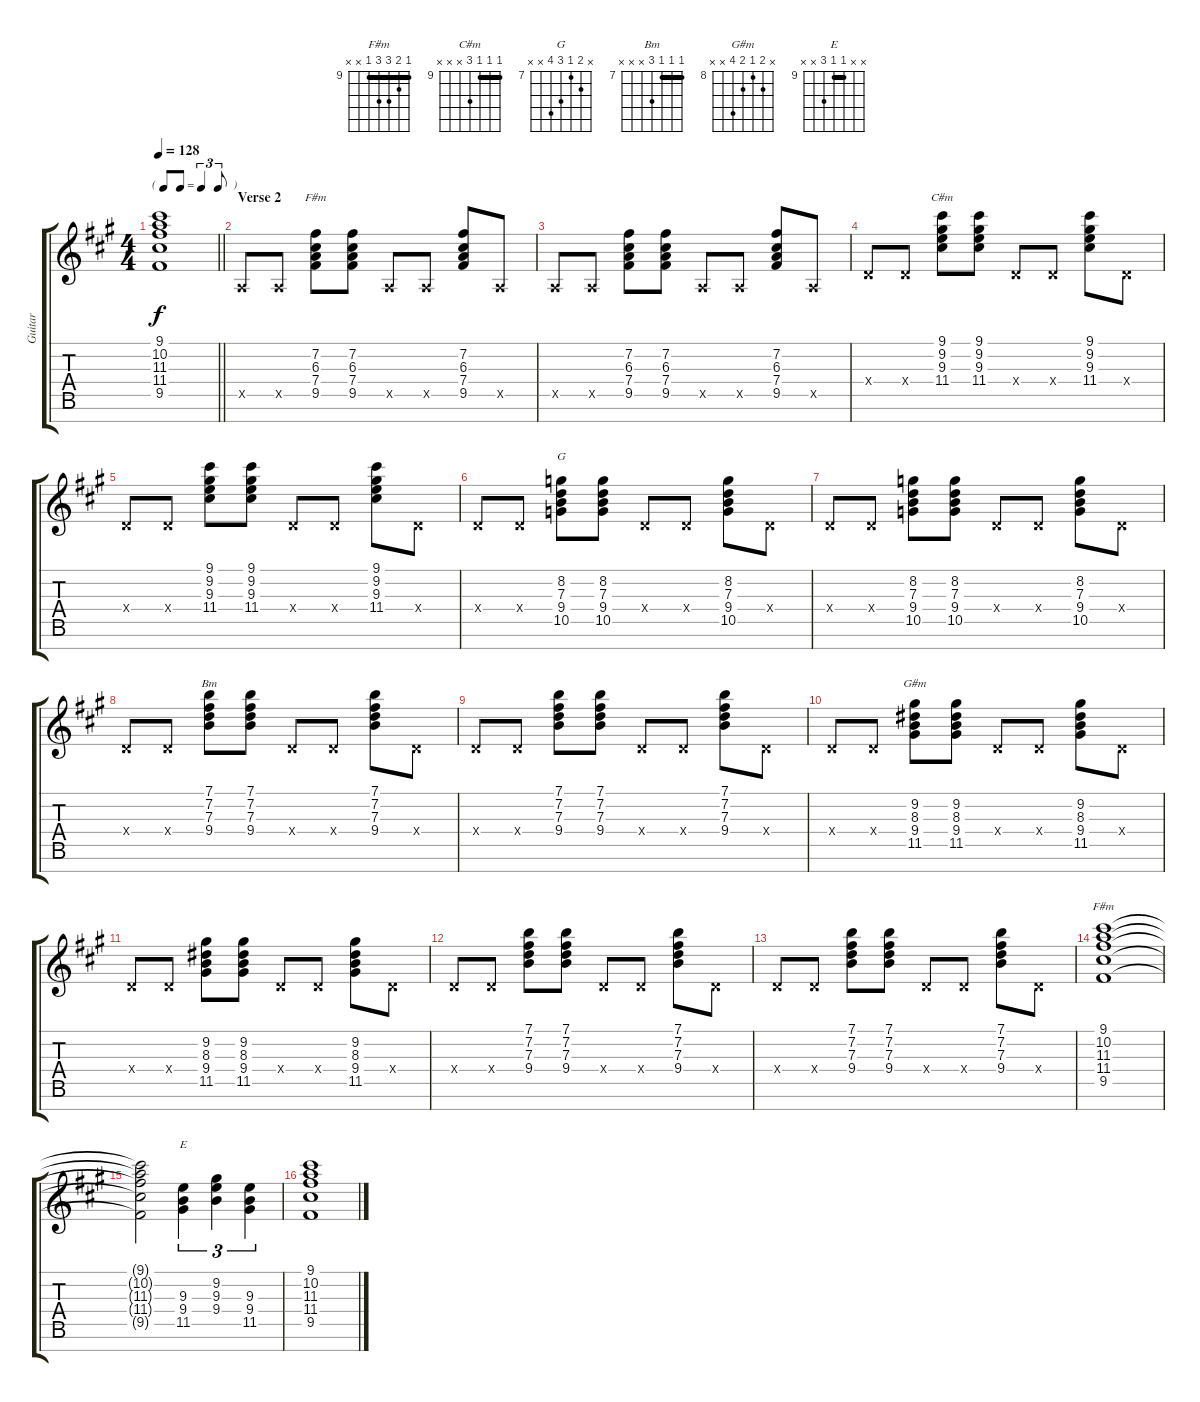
\track ("Guitar" "Guitar") {instrument electricguitarclean}
\staff {score tabs}
\tuning (E4 B3 G3 D3 A2 E2 B1) {hide}
\chord ("F#m" x 7 6 7 9 x x) {firstfret 6}
\chord ("C#m" 9 9 9 11 x x x) {firstfret 9 barre 9}
\chord ("G" x 8 7 9 10 x x) {firstfret 7}
\chord ("Bm" 7 7 7 9 x x x) {firstfret 7 barre 7}
\chord ("G#m" x 9 8 9 11 x x) {firstfret 8}
\chord ("F#m" 9 10 11 11 9 x x) {firstfret 9 barre 9}
\chord ("E" x x 9 9 11 x x) {firstfret 9 barre 9}
\ts (4 4)
\tf triplet8th
\tempo 128
\clef g2
\barLineRight lightlight
\ks a
(9.1{t} 10.2{t} 11.3{t} 11.4{t} 9.5{t}).1{dy f} |
\section ("" "Verse 2")
0.5{x}.8 0.5{x}.8 (7.2 6.3 7.4 9.5).8{ch "F#m"} (7.2 6.3 7.4 9.5).8 0.5{x}.8 0.5{x}.8 (7.2 6.3 7.4 9.5).8 0.5{x}.8 |
0.5{x}.8 0.5{x}.8 (7.2 6.3 7.4 9.5).8 (7.2 6.3 7.4 9.5).8 0.5{x}.8 0.5{x}.8 (7.2 6.3 7.4 9.5).8 0.5{x}.8 |
0.4{x}.8 0.4{x}.8 (9.1 9.2 9.3 11.4).8{ch "C#m"} (9.1 9.2 9.3 11.4).8 0.4{x}.8 0.4{x}.8 (9.1 9.2 9.3 11.4).8 0.4{x}.8 |
0.4{x}.8 0.4{x}.8 (9.1 9.2 9.3 11.4).8 (9.1 9.2 9.3 11.4).8 0.4{x}.8 0.4{x}.8 (9.1 9.2 9.3 11.4).8 0.4{x}.8 |
0.4{x}.8 0.4{x}.8 (8.2 7.3 9.4 10.5).8{ch "G"} (8.2 7.3 9.4 10.5).8 0.4{x}.8 0.4{x}.8 (8.2 7.3 9.4 10.5).8 0.4{x}.8 |
0.4{x}.8 0.4{x}.8 (8.2 7.3 9.4 10.5).8 (8.2 7.3 9.4 10.5).8 0.4{x}.8 0.4{x}.8 (8.2 7.3 9.4 10.5).8 0.4{x}.8 |
0.4{x}.8 0.4{x}.8 (7.1 7.2 7.3 9.4).8{ch "Bm"} (7.1 7.2 7.3 9.4).8 0.4{x}.8 0.4{x}.8 (7.1 7.2 7.3 9.4).8 0.4{x}.8 |
0.4{x}.8 0.4{x}.8 (7.1 7.2 7.3 9.4).8 (7.1 7.2 7.3 9.4).8 0.4{x}.8 0.4{x}.8 (7.1 7.2 7.3 9.4).8 0.4{x}.8 |
0.4{x}.8 0.4{x}.8 (9.2 8.3 9.4 11.5).8{ch "G#m"} (9.2 8.3 9.4 11.5).8 0.4{x}.8 0.4{x}.8 (9.2 8.3 9.4 11.5).8 0.4{x}.8 |
0.4{x}.8 0.4{x}.8 (9.2 8.3 9.4 11.5).8 (9.2 8.3 9.4 11.5).8 0.4{x}.8 0.4{x}.8 (9.2 8.3 9.4 11.5).8 0.4{x}.8 |
0.4{x}.8 0.4{x}.8 (7.1 7.2 7.3 9.4).8 (7.1 7.2 7.3 9.4).8 0.4{x}.8 0.4{x}.8 (7.1 7.2 7.3 9.4).8 0.4{x}.8 |
0.4{x}.8 0.4{x}.8 (7.1 7.2 7.3 9.4).8 (7.1 7.2 7.3 9.4).8 0.4{x}.8 0.4{x}.8 (7.1 7.2 7.3 9.4).8 0.4{x}.8 |
(9.1 10.2 11.3 11.4 9.5).1{ch "F#m"} |
(9.1{t} 10.2{t} 11.3{t} 11.4{t} 9.5{t}).2 (9.3 9.4 11.5).4{tu (3 2) ch "E"} (9.2 9.3 9.4).4{tu (3 2)} (9.3 9.4 11.5).4{tu (3 2)} |
(9.1 10.2 11.3 11.4 9.5).1
